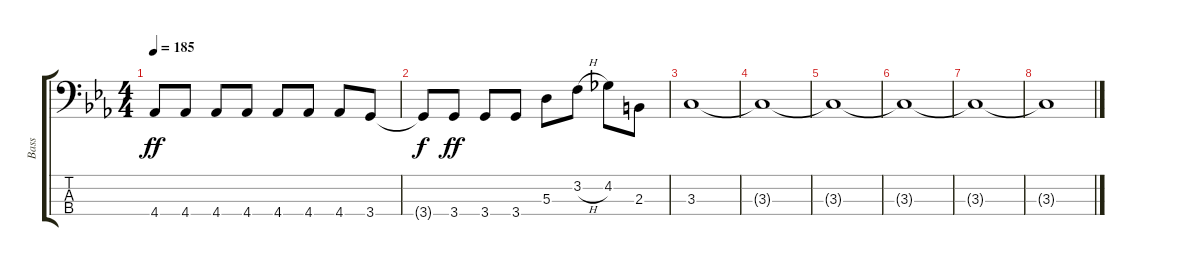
\track ("Bass" "Bass") {instrument electricbasspick}
\staff {score tabs}
\tuning (G2 D2 A1 E1) {hide}
\ts (4 4)
\tempo 185
\clef f4
\ks eb
4.4.8{dy ff} 4.4.8 4.4.8 4.4.8 4.4.8 4.4.8 4.4.8 3.4.8 |
3.4{t}.8{dy f} 3.4.8{dy ff} 3.4.8 3.4.8 5.3.8 3.2{h}.8 4.2.8 2.3.8 |
3.3.1 |
3.3{t}.1 |
3.3{t}.1 |
3.3{t}.1 |
3.3{t}.1 |
3.3{t}.1
